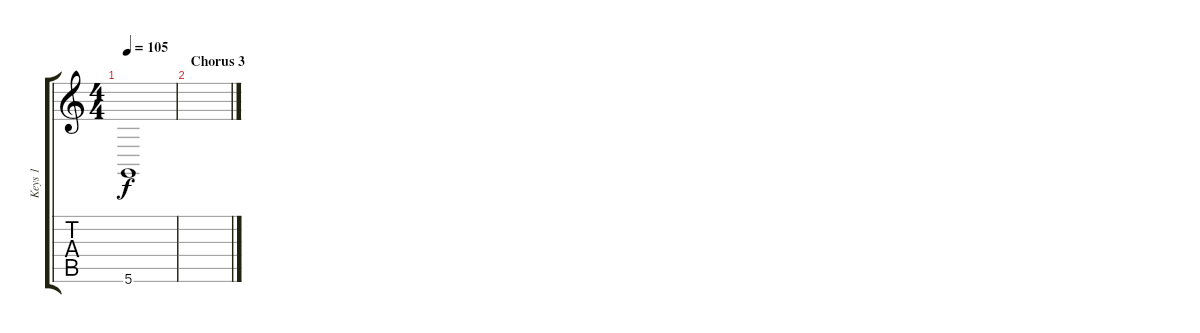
\track ("Keys 1" "Keys 1") {instrument cello}
\staff {score tabs}
\tuning (E4 B3 G3 D3 A2 D2) {hide}
\ts (4 4)
\tempo 105
\clef g2
\ks c
5.6{t}.1{dy f} |
\section ("" "Chorus 3")
